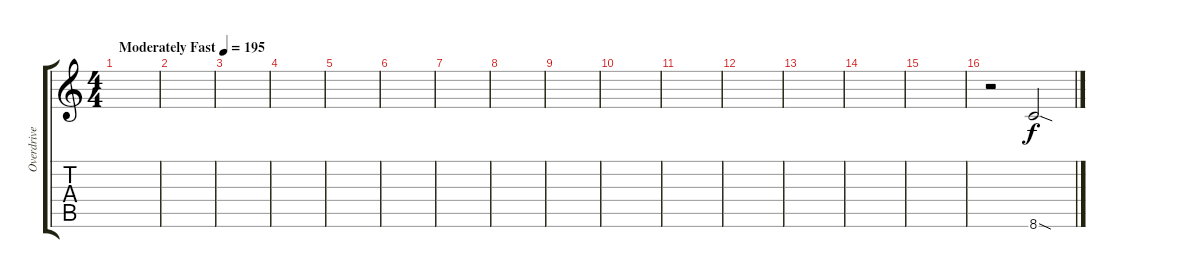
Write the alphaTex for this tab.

\track ("Overdrive 2" "Overdrive ") {instrument distortionguitar}
\staff {score tabs}
\tuning (E4 B3 G3 D3 A2 E2) {hide}
\ts (4 4)
\tempo (195 "Moderately Fast")
\clef g2
\ks c
|
|
|
|
|
|
|
|
|
|
|
|
|
|
|
r.2 8.6{sod}.2
